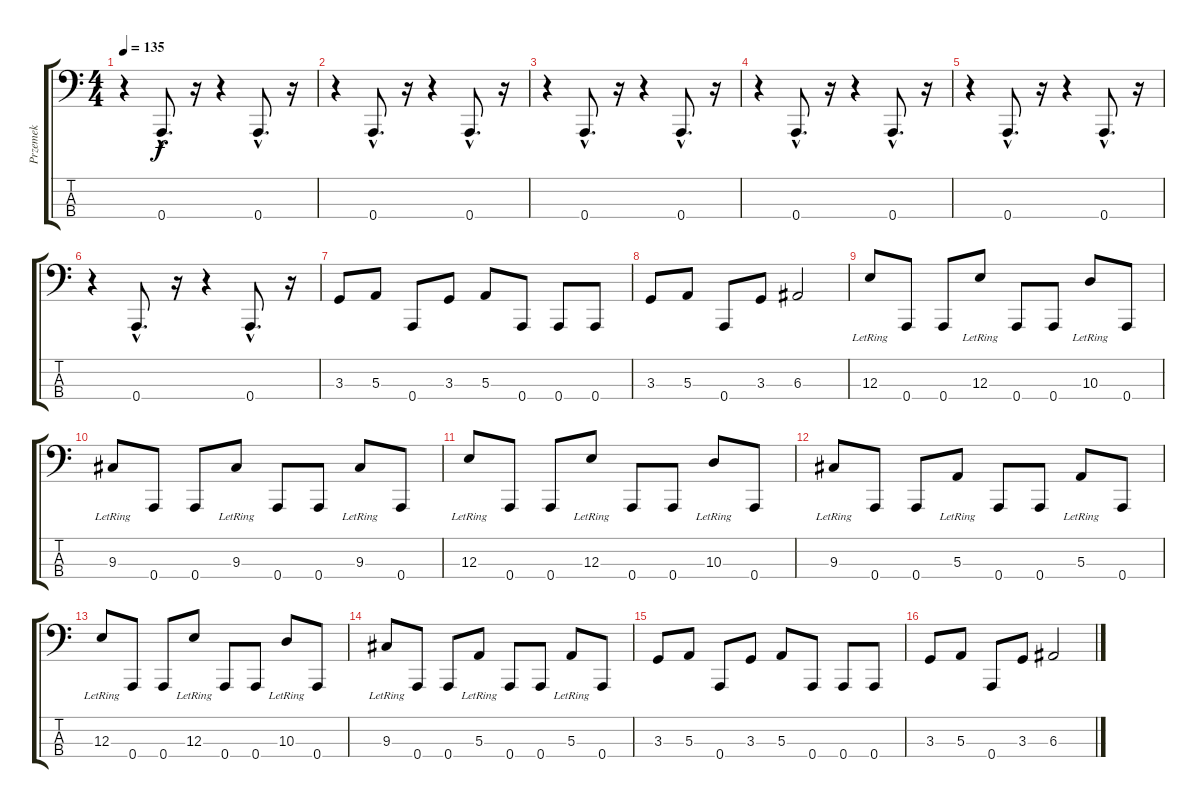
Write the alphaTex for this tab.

\track ("Przemek" "Przemek") {instrument electricbassfinger}
\staff {score tabs}
\tuning (D2 A1 E1 A0) {hide}
\ts (4 4)
\tempo 135
\clef f4
\ks c
r.4{dy f instrument electricbassfinger} 0.4{hac}.8{d} r.16 r.4 0.4{hac}.8{d} r.16 |
r.4 0.4{hac}.8{d} r.16 r.4 0.4{hac}.8{d} r.16 |
r.4 0.4{hac}.8{d} r.16 r.4 0.4{hac}.8{d} r.16 |
r.4 0.4{hac}.8{d} r.16 r.4 0.4{hac}.8{d} r.16 |
r.4 0.4{hac}.8{d} r.16 r.4 0.4{hac}.8{d} r.16 |
r.4 0.4{hac}.8{d} r.16 r.4 0.4{hac}.8{d} r.16 |
3.3.8 5.3.8 0.4.8 3.3.8 5.3.8 0.4.8 0.4.8 0.4.8 |
3.3.8 5.3.8 0.4.8 3.3.8 6.3.2 |
12.3{lr}.8 0.4.8 0.4.8 12.3{lr}.8 0.4.8 0.4.8 10.3{lr}.8 0.4.8 |
9.3{lr}.8 0.4.8 0.4.8 9.3{lr}.8 0.4.8 0.4.8 9.3{lr}.8 0.4.8 |
12.3{lr}.8 0.4.8 0.4.8 12.3{lr}.8 0.4.8 0.4.8 10.3{lr}.8 0.4.8 |
9.3{lr}.8 0.4.8 0.4.8 5.3{lr}.8 0.4.8 0.4.8 5.3{lr}.8 0.4.8 |
12.3{lr}.8 0.4.8 0.4.8 12.3{lr}.8 0.4.8 0.4.8 10.3{lr}.8 0.4.8 |
9.3{lr}.8 0.4.8 0.4.8 5.3{lr}.8 0.4.8 0.4.8 5.3{lr}.8 0.4.8 |
3.3.8 5.3.8 0.4.8 3.3.8 5.3.8 0.4.8 0.4.8 0.4.8 |
3.3.8 5.3.8 0.4.8 3.3.8 6.3.2
